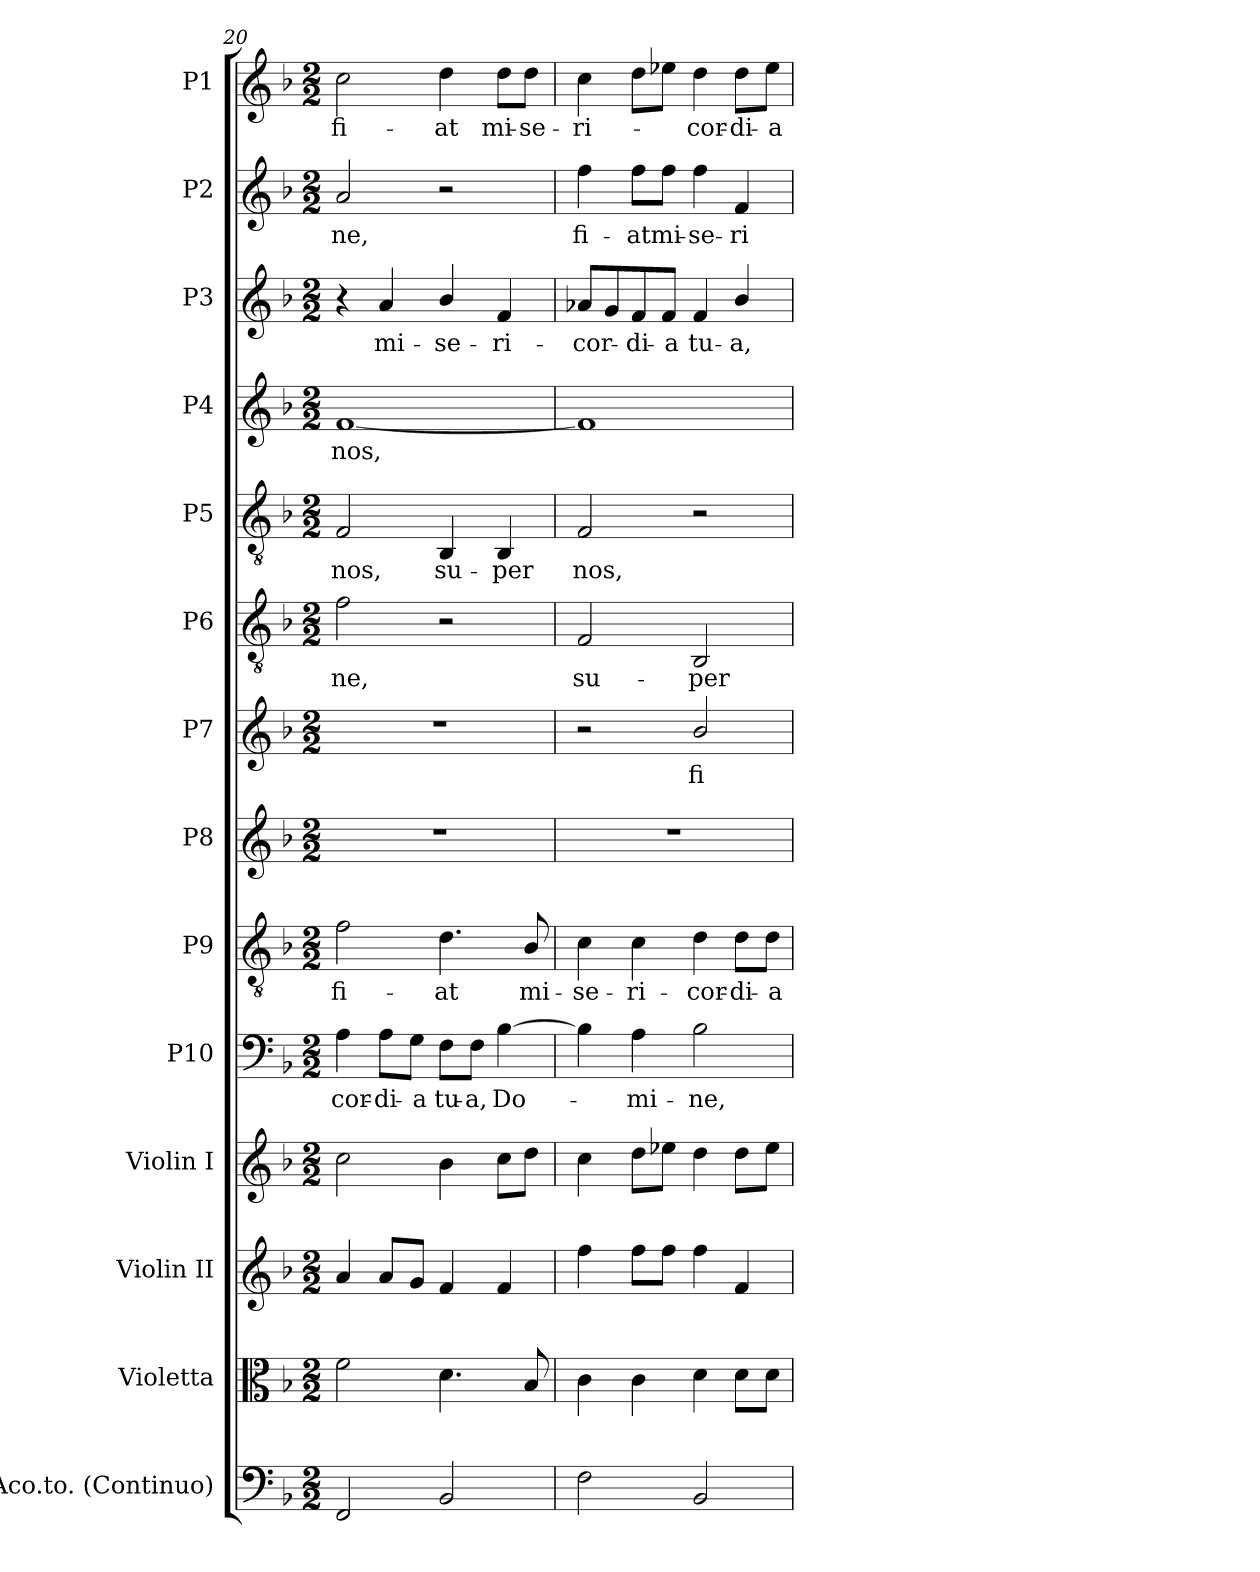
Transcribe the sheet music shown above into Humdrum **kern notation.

**kern	**kern	**kern	**kern	**kern	**text	**kern	**text	**kern	**kern	**text	**kern	**text	**kern	**text	**kern	**text	**kern	**text	**kern	**text	**kern	**text
*part14	*part13	*part12	*part11	*part10	*part10	*part9	*part9	*part8	*part7	*part7	*part6	*part6	*part5	*part5	*part4	*part4	*part3	*part3	*part2	*part2	*part1	*part1
*staff14	*staff13	*staff12	*staff11	*staff10	*staff10	*staff9	*staff9	*staff8	*staff7	*staff7	*staff6	*staff6	*staff5	*staff5	*staff4	*staff4	*staff3	*staff3	*staff2	*staff2	*staff1	*staff1
*I"Aco.to. (Continuo)	*I"Violetta	*I"Violin II	*I"Violin I	*I"P10	*	*I"P9	*	*I"P8	*I"P7	*	*I"P6	*	*I"P5	*	*I"P4	*	*I"P3	*	*I"P2	*	*I"P1	*
*I'Cont.	*I'Vla.	*I'Vln. II	*I'Vln. I	*	*	*	*	*	*	*	*	*	*	*	*	*	*	*	*	*	*	*
*clefF4	*clefC3	*clefG2	*clefG2	*clefF4	*	*clefGv2	*	*clefG2	*clefG2	*	*clefGv2	*	*clefGv2	*	*clefG2	*	*clefG2	*	*clefG2	*	*clefG2	*
*	*	*	*	*	*	*ITrd7c12	*	*	*	*	*ITrd7c12	*	*ITrd7c12	*	*	*	*	*	*	*	*	*
*k[b-]	*k[b-]	*k[b-]	*k[b-]	*k[b-]	*	*k[b-]	*	*k[b-]	*k[b-]	*	*k[b-]	*	*k[b-]	*	*k[b-]	*	*k[b-]	*	*k[b-]	*	*k[b-]	*
*F:	*F:	*F:	*F:	*F:	*	*F:	*	*F:	*F:	*	*F:	*	*F:	*	*F:	*	*F:	*	*F:	*	*F:	*
*M2/2	*M2/2	*M2/2	*M2/2	*M2/2	*	*M2/2	*	*M2/2	*M2/2	*	*M2/2	*	*M2/2	*	*M2/2	*	*M2/2	*	*M2/2	*	*M2/2	*
=20	=20	=20	=20	=20	=20	=20	=20	=20	=20	=20	=20	=20	=20	=20	=20	=20	=20	=20	=20	=20	=20	=20
!	!	!	!	!	!LO:LY:b:color=#000000	!	!	!	!	!	!	!	!	!	!	!	!	!	!	!	!	!
!	!	!	!	!	!	!	!LO:LY:b:color=#000000	!	!	!	!	!	!	!	!	!	!	!	!	!	!	!
!	!	!	!	!	!	!	!	!	!	!	!	!LO:LY:b:color=#000000	!	!	!	!	!	!	!	!	!	!
!	!	!	!	!	!	!	!	!	!	!	!	!	!	!LO:LY:b:color=#000000	!	!	!	!	!	!	!	!
!	!	!	!	!	!	!	!	!	!	!	!	!	!	!	!	!LO:LY:b:color=#000000	!	!	!	!	!	!
!	!	!	!	!	!	!	!	!	!	!	!	!	!	!	!	!	!	!	!	!LO:LY:b:color=#000000	!	!
!	!	!	!	!	!	!	!	!	!	!	!	!	!	!	!	!	!	!	!	!	!	!LO:LY:b:color=#000000
2FFi/	2fi\	4ai/	2cci\	4Ai\	-cor-	2Fi\	fi-	1r	1r	.	2Fi\	-ne,	2FFi/	nos,	[1fi	nos,	4r	.	2ai/	-ne,	2cci\	fi-
!	!	!	!	!	!LO:LY:b:color=#000000	!	!	!	!	!	!	!	!	!	!	!	!	!	!	!	!	!
!	!	!	!	!	!	!	!	!	!	!	!	!	!	!	!	!	!	!LO:LY:b:color=#000000	!	!	!	!
.	.	8ai/L	.	8Ai\L	-di-	.	.	.	.	.	.	.	.	.	.	.	4ai/	mi-	.	.	.	.
!	!	!	!	!	!LO:LY:b:color=#000000	!	!	!	!	!	!	!	!	!	!	!	!	!	!	!	!	!
.	.	8gi/J	.	8Gi\J	-a	.	.	.	.	.	.	.	.	.	.	.	.	.	.	.	.	.
!	!	!	!	!	!LO:LY:b:color=#000000	!	!	!	!	!	!	!	!	!	!	!	!	!	!	!	!	!
!	!	!	!	!	!	!	!LO:LY:b:color=#000000	!	!	!	!	!	!	!	!	!	!	!	!	!	!	!
!	!	!	!	!	!	!	!	!	!	!	!	!	!	!LO:LY:b:color=#000000	!	!	!	!	!	!	!	!
!	!	!	!	!	!	!	!	!	!	!	!	!	!	!	!	!	!	!LO:LY:b:color=#000000	!	!	!	!
!	!	!	!	!	!	!	!	!	!	!	!	!	!	!	!	!	!	!	!	!	!	!LO:LY:b:color=#000000
2BB-i/	4.di\	4fi/	4b-i\	8Fi\L	tu-	4.Di\	-at	.	.	.	2r	.	4BBB-i/	su-	.	.	4b-i/	-se-	2r	.	4ddi\	-at
!	!	!	!	!	!LO:LY:b:color=#000000	!	!	!	!	!	!	!	!	!	!	!	!	!	!	!	!	!
.	.	.	.	8Fi\J	-a,	.	.	.	.	.	.	.	.	.	.	.	.	.	.	.	.	.
!	!	!	!	!	!LO:LY:b:color=#000000	!	!	!	!	!	!	!	!	!	!	!	!	!	!	!	!	!
!	!	!	!	!	!	!	!	!	!	!	!	!	!	!LO:LY:b:color=#000000	!	!	!	!	!	!	!	!
!	!	!	!	!	!	!	!	!	!	!	!	!	!	!	!	!	!	!LO:LY:b:color=#000000	!	!	!	!
!	!	!	!	!	!	!	!	!	!	!	!	!	!	!	!	!	!	!	!	!	!	!LO:LY:b:color=#000000
.	.	4fi/	8cci\L	[4B-i\	Do-	.	.	.	.	.	.	.	4BBB-i/	-per	.	.	4fi/	-ri-	.	.	8ddi\L	mi-
!	!	!	!	!	!	!	!LO:LY:b:color=#000000	!	!	!	!	!	!	!	!	!	!	!	!	!	!	!
!	!	!	!	!	!	!	!	!	!	!	!	!	!	!	!	!	!	!	!	!	!	!LO:LY:b:color=#000000
.	8B-i/	.	8ddi\J	.	.	8BB-i/	mi-	.	.	.	.	.	.	.	.	.	.	.	.	.	8ddi\J	-se-
=21	=21	=21	=21	=21	=21	=21	=21	=21	=21	=21	=21	=21	=21	=21	=21	=21	=21	=21	=21	=21	=21	=21
!	!	!	!	!	!	!	!LO:LY:b:color=#000000	!	!	!	!	!	!	!	!	!	!	!	!	!	!	!
!	!	!	!	!	!	!	!	!	!	!	!	!LO:LY:b:color=#000000	!	!	!	!	!	!	!	!	!	!
!	!	!	!	!	!	!	!	!	!	!	!	!	!	!LO:LY:b:color=#000000	!	!	!	!	!	!	!	!
!	!	!	!	!	!	!	!	!	!	!	!	!	!	!	!	!	!	!LO:LY:b:color=#000000	!	!	!	!
!	!	!	!	!	!	!	!	!	!	!	!	!	!	!	!	!	!	!	!	!LO:LY:b:color=#000000	!	!
!	!	!	!	!	!	!	!	!	!	!	!	!	!	!	!	!	!	!	!	!	!	!LO:LY:b:color=#000000
2Fi\	4ci\	4ffi\	4cci\	4B-i\]	.	4Ci\	-se-	1r	2r	.	2FFi/	su-	2FFi/	nos,	1fi]	.	8a-Xi/L	-cor-	4ffi\	fi-	4cci\	-ri-
.	.	.	.	.	.	.	.	.	.	.	.	.	.	.	.	.	8gi/	.	.	.	.	.
!	!	!	!	!	!LO:LY:b:color=#000000	!	!	!	!	!	!	!	!	!	!	!	!	!	!	!	!	!
!	!	!	!	!	!	!	!LO:LY:b:color=#000000	!	!	!	!	!	!	!	!	!	!	!	!	!	!	!
!	!	!	!	!	!	!	!	!	!	!	!	!	!	!	!	!	!	!LO:LY:b:color=#000000	!	!	!	!
!	!	!	!	!	!	!	!	!	!	!	!	!	!	!	!	!	!	!	!	!LO:LY:b:color=#000000	!	!
.	4ci\	8ffi\L	8ddi\L	4Ai\	-mi-	4Ci\	-ri-	.	.	.	.	.	.	.	.	.	8fi/	-di-	8ffi\L	-at	8ddi\L	.
!	!	!	!	!	!	!	!	!	!	!	!	!	!	!	!	!	!	!LO:LY:b:color=#000000	!	!	!	!
!	!	!	!	!	!	!	!	!	!	!	!	!	!	!	!	!	!	!	!	!LO:LY:b:color=#000000	!	!
.	.	8ffi\J	8ee-Xi\J	.	.	.	.	.	.	.	.	.	.	.	.	.	8fi/J	-a	8ffi\J	mi-	8ee-Xi\J	.
!	!	!	!	!	!LO:LY:b:color=#000000	!	!	!	!	!	!	!	!	!	!	!	!	!	!	!	!	!
!	!	!	!	!	!	!	!LO:LY:b:color=#000000	!	!	!	!	!	!	!	!	!	!	!	!	!	!	!
!	!	!	!	!	!	!	!	!	!	!LO:LY:b:color=#000000	!	!	!	!	!	!	!	!	!	!	!	!
!	!	!	!	!	!	!	!	!	!	!	!	!LO:LY:b:color=#000000	!	!	!	!	!	!	!	!	!	!
!	!	!	!	!	!	!	!	!	!	!	!	!	!	!	!	!	!	!LO:LY:b:color=#000000	!	!	!	!
!	!	!	!	!	!	!	!	!	!	!	!	!	!	!	!	!	!	!	!	!LO:LY:b:color=#000000	!	!
!	!	!	!	!	!	!	!	!	!	!	!	!	!	!	!	!	!	!	!	!	!	!LO:LY:b:color=#000000
2BB-i/	4di\	4ffi\	4ddi\	2B-i\	-ne,	4Di\	-cor-	.	2b-i/	fi-	2BBB-i/	-per	2r	.	.	.	4fi/	tu-	4ffi\	-se-	4ddi\	-cor-
!	!	!	!	!	!	!	!LO:LY:b:color=#000000	!	!	!	!	!	!	!	!	!	!	!	!	!	!	!
!	!	!	!	!	!	!	!	!	!	!	!	!	!	!	!	!	!	!LO:LY:b:color=#000000	!	!	!	!
!	!	!	!	!	!	!	!	!	!	!	!	!	!	!	!	!	!	!	!	!LO:LY:b:color=#000000	!	!
!	!	!	!	!	!	!	!	!	!	!	!	!	!	!	!	!	!	!	!	!	!	!LO:LY:b:color=#000000
.	8di\L	4fi/	8ddi\L	.	.	8Di\L	-di-	.	.	.	.	.	.	.	.	.	4b-i/	-a,	4fi/	-ri-	8ddi\L	-di-
!	!	!	!	!	!	!	!LO:LY:b:color=#000000	!	!	!	!	!	!	!	!	!	!	!	!	!	!	!
!	!	!	!	!	!	!	!	!	!	!	!	!	!	!	!	!	!	!	!	!	!	!LO:LY:b:color=#000000
.	8di\J	.	8ee-i\J	.	.	8Di\J	-a	.	.	.	.	.	.	.	.	.	.	.	.	.	8ee-i\J	-a
=	=	=	=	=	=	=	=	=	=	=	=	=	=	=	=	=	=	=	=	=	=	=
*-	*-	*-	*-	*-	*-	*-	*-	*-	*-	*-	*-	*-	*-	*-	*-	*-	*-	*-	*-	*-	*-	*-
